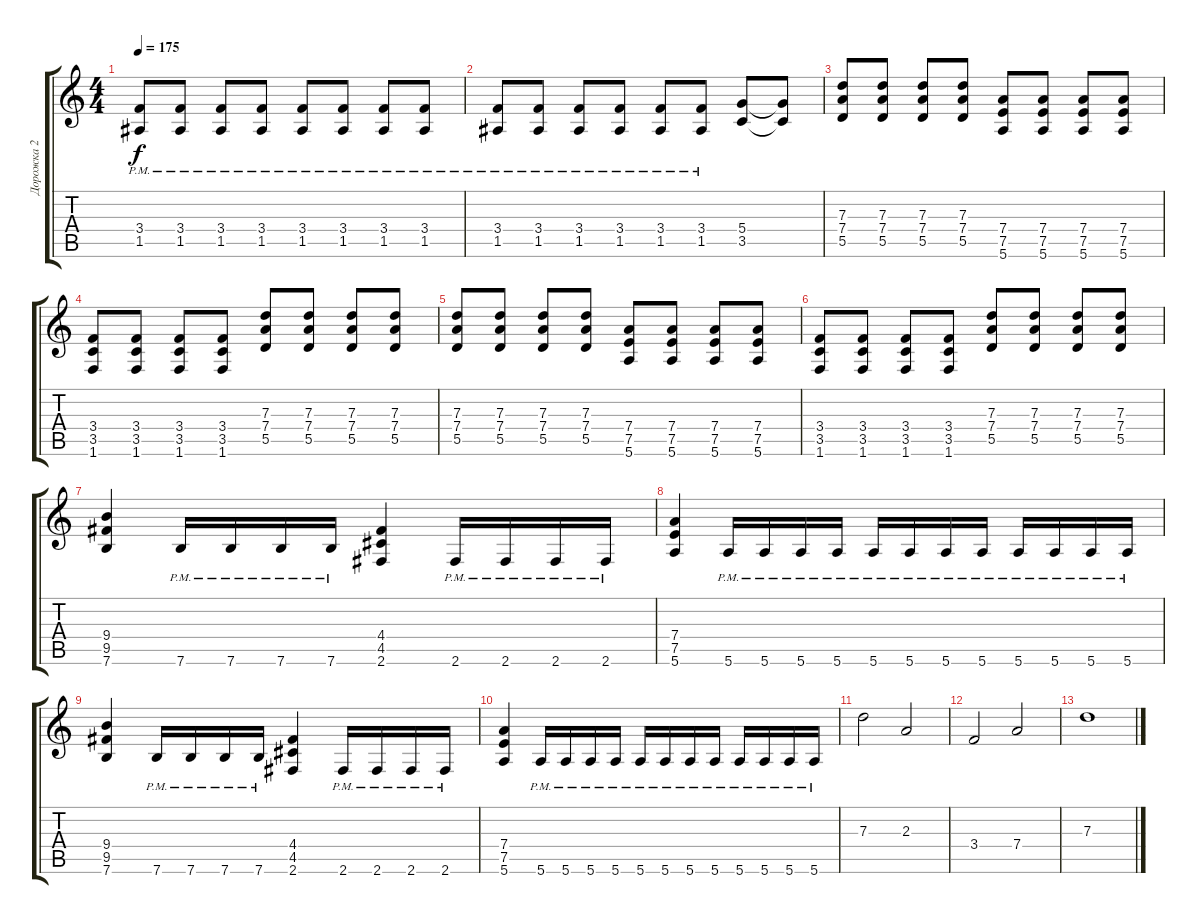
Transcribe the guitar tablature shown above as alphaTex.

\track ("Дорожка 2" "Дорожка 2") {instrument distortionguitar}
\staff {score tabs}
\tuning (E4 B3 G3 D3 A2 E2) {hide}
\ts (4 4)
\tempo 175
\clef g2
\ks c
(3.4{pm} 1.5{pm}).8{dy f} (3.4{pm} 1.5{pm}).8 (3.4{pm} 1.5{pm}).8 (3.4{pm} 1.5{pm}).8 (3.4{pm} 1.5{pm}).8 (3.4{pm} 1.5{pm}).8 (3.4{pm} 1.5{pm}).8 (3.4{pm} 1.5{pm}).8 |
(3.4{pm} 1.5{pm}).8 (3.4{pm} 1.5{pm}).8 (3.4{pm} 1.5{pm}).8 (3.4{pm} 1.5{pm}).8 (3.4{pm} 1.5{pm}).8 (3.4{pm} 1.5{pm}).8 (5.4 3.5).8 (5.4{t} 3.5{t}).8 |
(7.3 7.4 5.5).8 (7.3 7.4 5.5).8 (7.3 7.4 5.5).8 (7.3 7.4 5.5).8 (7.4 7.5 5.6).8 (7.4 7.5 5.6).8 (7.4 7.5 5.6).8 (7.4 7.5 5.6).8 |
(3.4 3.5 1.6).8 (3.4 3.5 1.6).8 (3.4 3.5 1.6).8 (3.4 3.5 1.6).8 (7.3 7.4 5.5).8 (7.3 7.4 5.5).8 (7.3 7.4 5.5).8 (7.3 7.4 5.5).8 |
(7.3 7.4 5.5).8 (7.3 7.4 5.5).8 (7.3 7.4 5.5).8 (7.3 7.4 5.5).8 (7.4 7.5 5.6).8 (7.4 7.5 5.6).8 (7.4 7.5 5.6).8 (7.4 7.5 5.6).8 |
(3.4 3.5 1.6).8 (3.4 3.5 1.6).8 (3.4 3.5 1.6).8 (3.4 3.5 1.6).8 (7.3 7.4 5.5).8 (7.3 7.4 5.5).8 (7.3 7.4 5.5).8 (7.3 7.4 5.5).8 |
(9.4 9.5 7.6).4 7.6{pm}.16 7.6{pm}.16 7.6{pm}.16 7.6{pm}.16 (4.4 4.5 2.6).4 2.6{pm}.16 2.6{pm}.16 2.6{pm}.16 2.6{pm}.16 |
(7.4 7.5 5.6).4 5.6{pm}.16 5.6{pm}.16 5.6{pm}.16 5.6{pm}.16 5.6{pm}.16 5.6{pm}.16 5.6{pm}.16 5.6{pm}.16 5.6{pm}.16 5.6{pm}.16 5.6{pm}.16 5.6{pm}.16 |
(9.4 9.5 7.6).4 7.6{pm}.16 7.6{pm}.16 7.6{pm}.16 7.6{pm}.16 (4.4 4.5 2.6).4 2.6{pm}.16 2.6{pm}.16 2.6{pm}.16 2.6{pm}.16 |
(7.4 7.5 5.6).4 5.6{pm}.16 5.6{pm}.16 5.6{pm}.16 5.6{pm}.16 5.6{pm}.16 5.6{pm}.16 5.6{pm}.16 5.6{pm}.16 5.6{pm}.16 5.6{pm}.16 5.6{pm}.16 5.6{pm}.16 |
7.3.2 2.3.2 |
3.4.2 7.4.2 |
7.3.1
